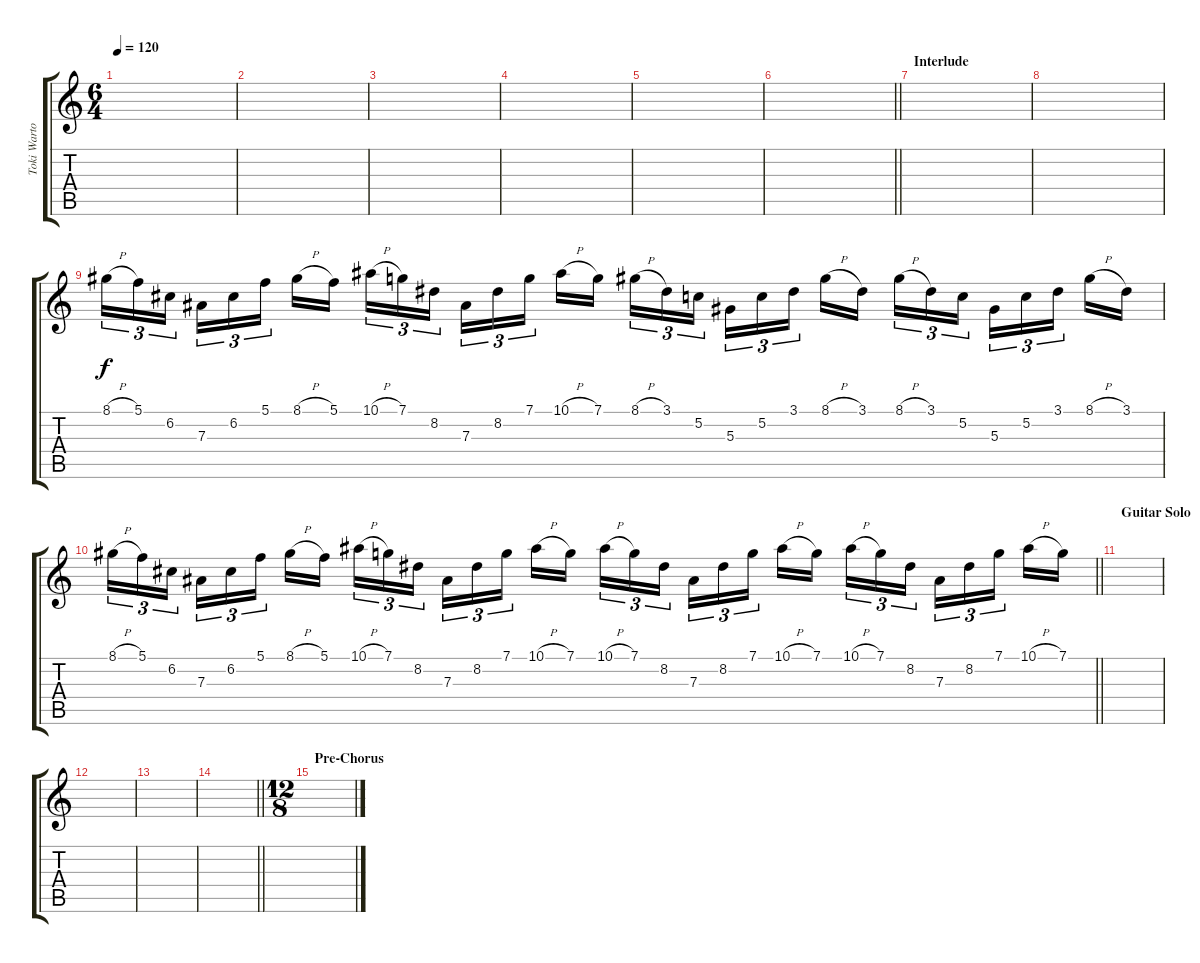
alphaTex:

\track ("Toki Wartooth (Harmony Guitar)" "Toki Warto") {instrument distortionguitar}
\staff {score tabs}
\tuning (C4 G3 Eb3 Bb2 F2 C2) {hide}
\ts (6 4)
\tempo 120
\clef g2
\ks c
|
|
|
|
|
\barLineRight lightlight
|
\section ("" "Interlude")
|
|
8.1{h}.16{tu (3 2)} 5.1.16{tu (3 2)} 6.2.16{tu (3 2) beam splitsecondary} 7.3.16{tu (3 2)} 6.2.16{tu (3 2)} 5.1.16{tu (3 2) beam splitsecondary} 8.1{h}.16 5.1.16{beam splitsecondary} 10.1{h}.16{tu (3 2)} 7.1.16{tu (3 2)} 8.2.16{tu (3 2) beam splitsecondary} 7.3.16{tu (3 2)} 8.2.16{tu (3 2)} 7.1.16{tu (3 2) beam splitsecondary} 10.1{h}.16 7.1.16 8.1{h}.16{tu (3 2)} 3.1.16{tu (3 2)} 5.2.16{tu (3 2) beam splitsecondary} 5.3.16{tu (3 2)} 5.2.16{tu (3 2)} 3.1.16{tu (3 2) beam splitsecondary} 8.1{h}.16 3.1.16{beam splitsecondary} 8.1{h}.16{tu (3 2)} 3.1.16{tu (3 2)} 5.2.16{tu (3 2) beam splitsecondary} 5.3.16{tu (3 2)} 5.2.16{tu (3 2)} 3.1.16{tu (3 2) beam splitsecondary} 8.1{h}.16 3.1.16 |
\barLineRight lightlight
8.1{h}.16{tu (3 2)} 5.1.16{tu (3 2)} 6.2.16{tu (3 2) beam splitsecondary} 7.3.16{tu (3 2)} 6.2.16{tu (3 2)} 5.1.16{tu (3 2) beam splitsecondary} 8.1{h}.16 5.1.16{beam splitsecondary} 10.1{h}.16{tu (3 2)} 7.1.16{tu (3 2)} 8.2.16{tu (3 2) beam splitsecondary} 7.3.16{tu (3 2)} 8.2.16{tu (3 2)} 7.1.16{tu (3 2) beam splitsecondary} 10.1{h}.16 7.1.16 10.1{h}.16{tu (3 2)} 7.1.16{tu (3 2)} 8.2.16{tu (3 2) beam splitsecondary} 7.3.16{tu (3 2)} 8.2.16{tu (3 2)} 7.1.16{tu (3 2) beam splitsecondary} 10.1{h}.16 7.1.16{beam splitsecondary} 10.1{h}.16{tu (3 2)} 7.1.16{tu (3 2)} 8.2.16{tu (3 2) beam splitsecondary} 7.3.16{tu (3 2)} 8.2.16{tu (3 2)} 7.1.16{tu (3 2) beam splitsecondary} 10.1{h}.16 7.1.16 |
\section ("" "Guitar Solo")
|
|
|
\barLineRight lightlight
|
\ts (12 8)
\section ("" "Pre-Chorus")
